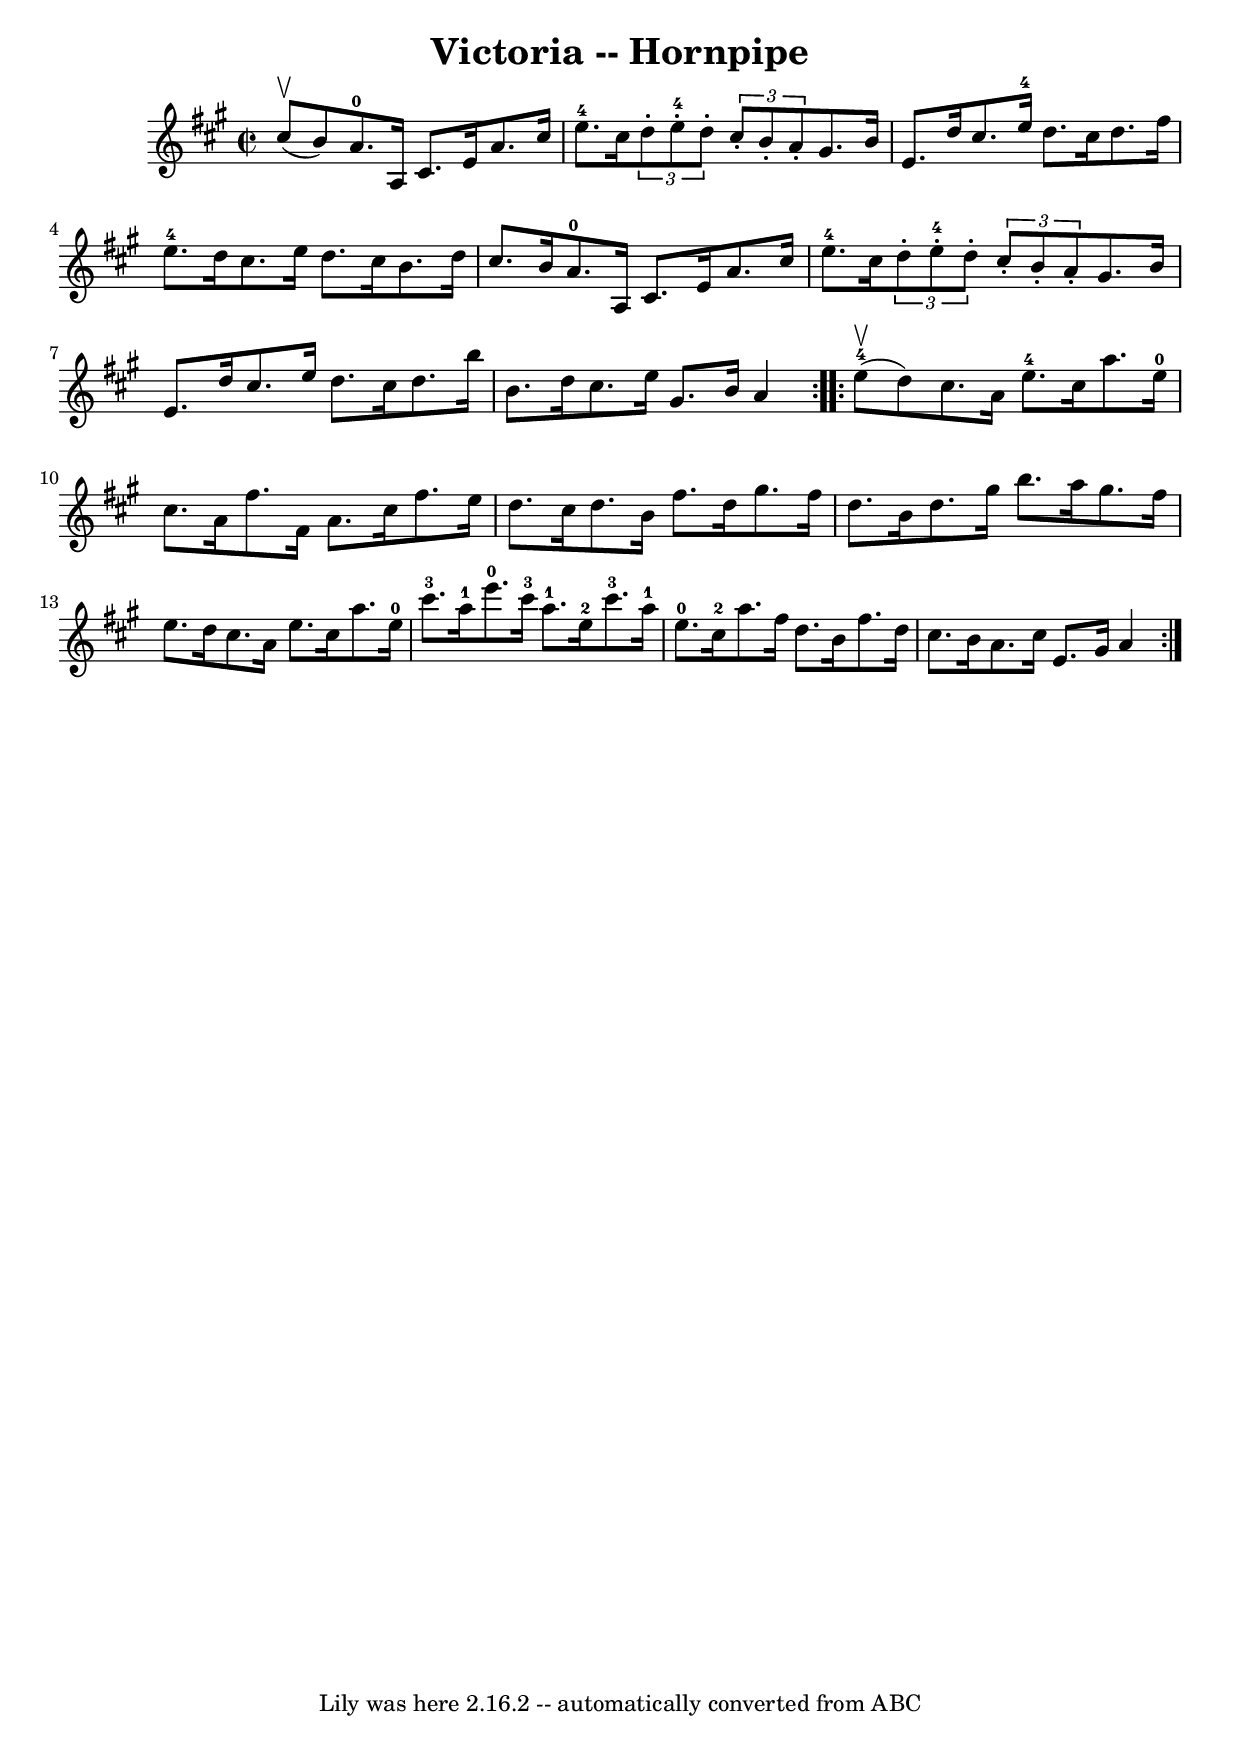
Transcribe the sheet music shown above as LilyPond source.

\version "2.16.2"
\include "Mammoth.ily"
\header {
  %% book = "Cole's 1000 Fiddle Tunes"
  crossRefNumber = "1"
  footnotes = ""
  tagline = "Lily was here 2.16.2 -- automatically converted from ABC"
  title = "Victoria -- Hornpipe"

}
voicedefault =  {



  \repeat volta 2 {

    \override Staff.TimeSignature #'style = #'C
    \time 2/2 
    \key a \major
    cis''8 (^\upbow b'8) |
    a'8.-0   
    a16 cis'8. e'16 a'8. cis''16 e''8.-4 cis''16  |
    
    \times 2/3 { d''8-. e''8-4-. d''8-. 
	       }   \times 2/3 { cis''8-.   
				b'8-. a'8-. 
			      } gis'8. b'16 e'8. d''16  |
    cis''8.    
    e''16-4 d''8. cis''16 d''8. fis''16 e''8.-4 d''16  
    |
    cis''8. e''16 d''8. cis''16 b'8. d''16 cis''8.    
    b'16  |
    a'8.-0 a16 cis'8. e'16 a'8. cis''16    
    e''8.-4 cis''16  |
    \times 2/3 { d''8-. e''8-4-. d''8-. 

	       }   \times 2/3 { cis''8-. b'8-. a'8-. 
			      } gis'8. b'16 e'8.    
    d''16  |
    cis''8. e''16 d''8. cis''16 d''8. b''16    
    b'8. d''16  |
    cis''8. e''16 gis'8. b'16 a'4  
  }     

  \repeat volta 2 {
    e''8-4(^\upbow d''8) |
    cis''8. a'16 
    e''8.-4 cis''16 a''8. e''16-0 cis''8. a'16  |
    
    fis''8. fis'16 a'8. cis''16 fis''8. e''16 d''8. cis''16  
    |
    d''8. b'16 fis''8. d''16 gis''8. fis''16 d''8.    
    b'16  |
    d''8. gis''16 b''8. a''16 gis''8. fis''16    
    e''8. d''16  |
    cis''8. a'16 e''8. cis''16 a''8.    
    e''16-0 cis'''8.-3 a''16-1 |
    e'''8.-0 cis'''16-3  
    a''8.-1 e''16-2 cis'''8.-3 a''16-1 e''8.-0 cis''16-2 |
    a''8. fis''16 d''8. b'16 fis''8. d''16    
    cis''8. b'16  |
    a'8. cis''16 e'8. gis'16  |
    a'4  

  }   

}

\score{
  <<

    \context Staff="default"
    {
      \voicedefault 
      
    }

  >>
  \layout {
    
  }
  \midi {
  }

}
